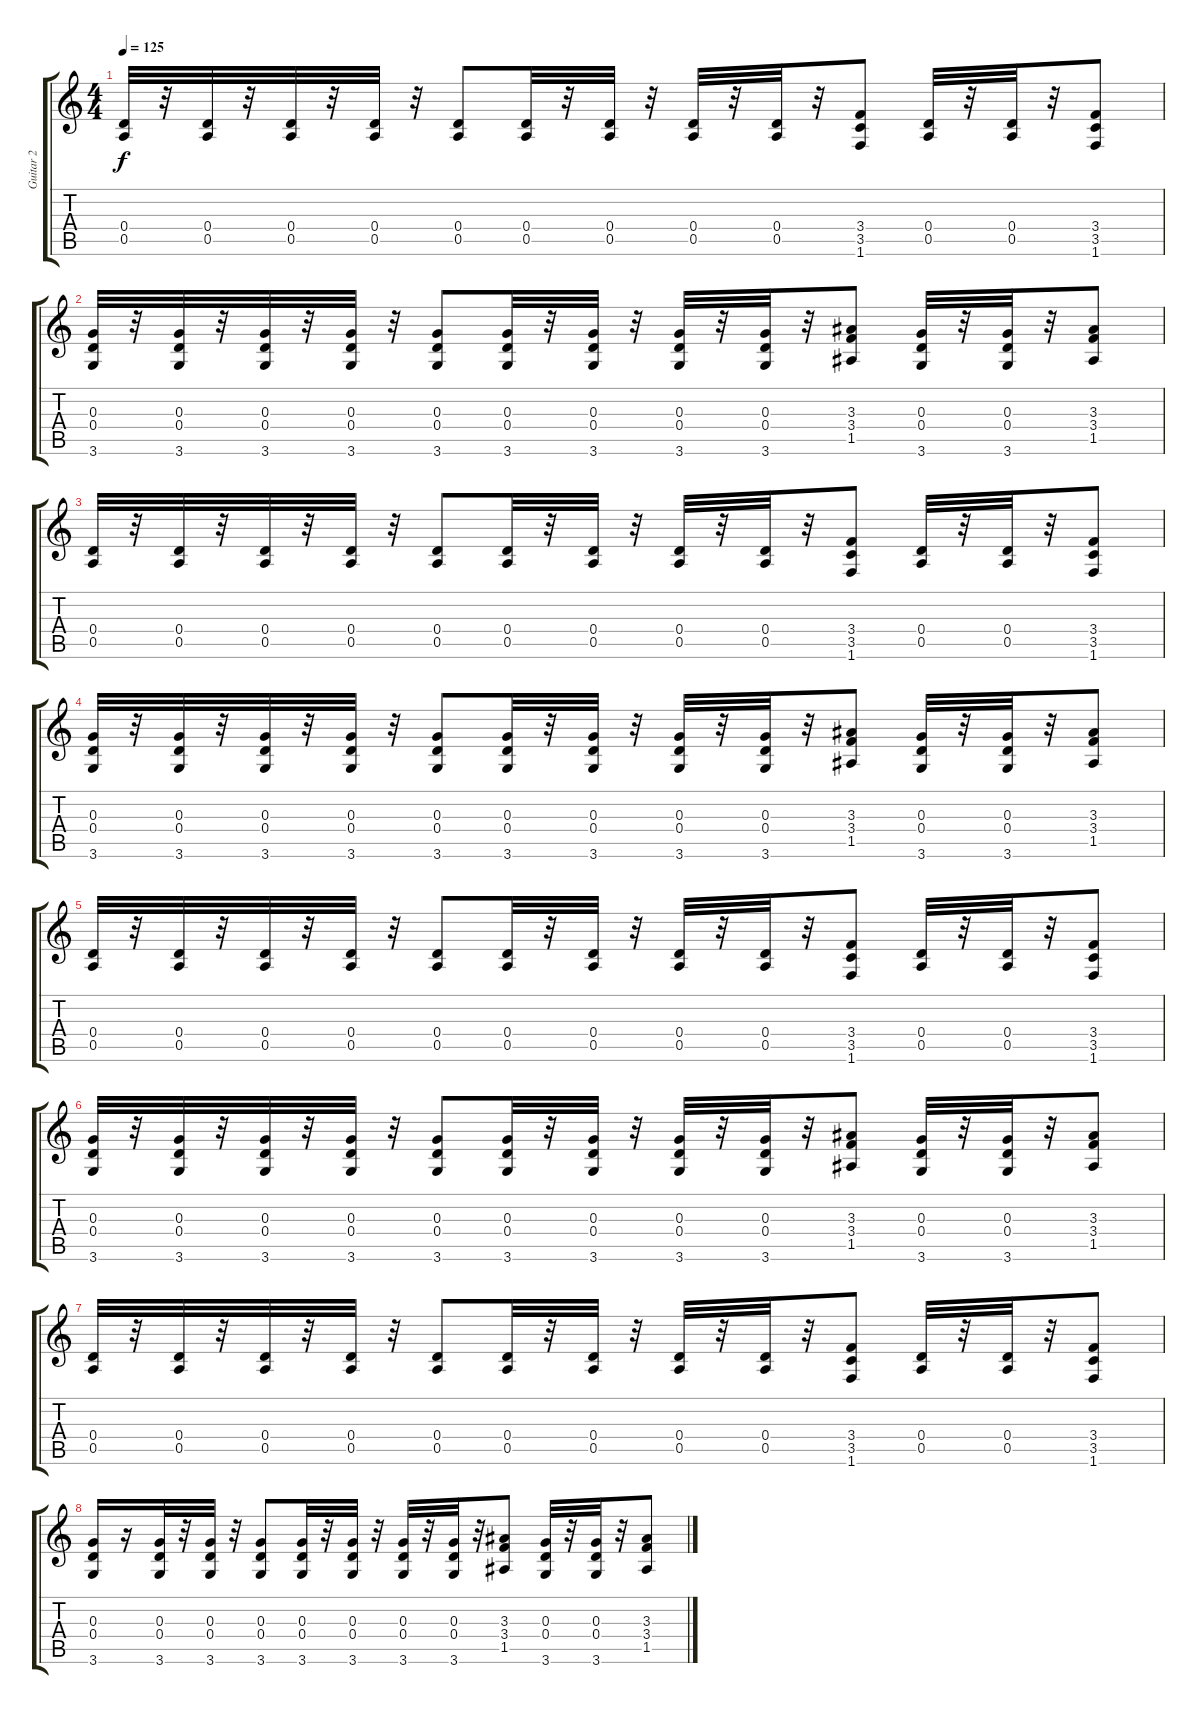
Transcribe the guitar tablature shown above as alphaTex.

\track ("Guitar 2" "Guitar 2") {instrument distortionguitar}
\staff {score tabs}
\tuning (E4 B3 G3 D3 A2 E2) {hide}
\ts (4 4)
\tempo 125
\clef g2
\ks c
(0.4 0.5).32{dy f} r.32 (0.4 0.5).32 r.32 (0.4 0.5).32 r.32 (0.4 0.5).32 r.32 (0.4 0.5).8 (0.4 0.5).32 r.32 (0.4 0.5).32 r.32 (0.4 0.5).32 r.32 (0.4 0.5).32 r.32 (3.4 3.5 1.6).8 (0.4 0.5).32 r.32 (0.4 0.5).32 r.32 (3.4 3.5 1.6).8 |
(0.3 0.4 3.6).32 r.32 (0.3 0.4 3.6).32 r.32 (0.3 0.4 3.6).32 r.32 (0.3 0.4 3.6).32 r.32 (0.3 0.4 3.6).8 (0.3 0.4 3.6).32 r.32 (0.3 0.4 3.6).32 r.32 (0.3 0.4 3.6).32 r.32 (0.3 0.4 3.6).32 r.32 (3.3 3.4 1.5).8 (0.3 0.4 3.6).32 r.32 (0.3 0.4 3.6).32 r.32 (3.3 3.4 1.5).8 |
(0.4 0.5).32 r.32 (0.4 0.5).32 r.32 (0.4 0.5).32 r.32 (0.4 0.5).32 r.32 (0.4 0.5).8 (0.4 0.5).32 r.32 (0.4 0.5).32 r.32 (0.4 0.5).32 r.32 (0.4 0.5).32 r.32 (3.4 3.5 1.6).8 (0.4 0.5).32 r.32 (0.4 0.5).32 r.32 (3.4 3.5 1.6).8 |
(0.3 0.4 3.6).32 r.32 (0.3 0.4 3.6).32 r.32 (0.3 0.4 3.6).32 r.32 (0.3 0.4 3.6).32 r.32 (0.3 0.4 3.6).8 (0.3 0.4 3.6).32 r.32 (0.3 0.4 3.6).32 r.32 (0.3 0.4 3.6).32 r.32 (0.3 0.4 3.6).32 r.32 (3.3 3.4 1.5).8 (0.3 0.4 3.6).32 r.32 (0.3 0.4 3.6).32 r.32 (3.3 3.4 1.5).8 |
(0.4 0.5).32 r.32 (0.4 0.5).32 r.32 (0.4 0.5).32 r.32 (0.4 0.5).32 r.32 (0.4 0.5).8 (0.4 0.5).32 r.32 (0.4 0.5).32 r.32 (0.4 0.5).32 r.32 (0.4 0.5).32 r.32 (3.4 3.5 1.6).8 (0.4 0.5).32 r.32 (0.4 0.5).32 r.32 (3.4 3.5 1.6).8 |
(0.3 0.4 3.6).32 r.32 (0.3 0.4 3.6).32 r.32 (0.3 0.4 3.6).32 r.32 (0.3 0.4 3.6).32 r.32 (0.3 0.4 3.6).8 (0.3 0.4 3.6).32 r.32 (0.3 0.4 3.6).32 r.32 (0.3 0.4 3.6).32 r.32 (0.3 0.4 3.6).32 r.32 (3.3 3.4 1.5).8 (0.3 0.4 3.6).32 r.32 (0.3 0.4 3.6).32 r.32 (3.3 3.4 1.5).8 |
(0.4 0.5).32 r.32 (0.4 0.5).32 r.32 (0.4 0.5).32 r.32 (0.4 0.5).32 r.32 (0.4 0.5).8 (0.4 0.5).32 r.32 (0.4 0.5).32 r.32 (0.4 0.5).32 r.32 (0.4 0.5).32 r.32 (3.4 3.5 1.6).8 (0.4 0.5).32 r.32 (0.4 0.5).32 r.32 (3.4 3.5 1.6).8 |
(0.3 0.4 3.6).16 r.16 (0.3 0.4 3.6).32 r.32 (0.3 0.4 3.6).32 r.32 (0.3 0.4 3.6).8 (0.3 0.4 3.6).32 r.32 (0.3 0.4 3.6).32 r.32 (0.3 0.4 3.6).32 r.32 (0.3 0.4 3.6).32 r.32 (3.3 3.4 1.5).8 (0.3 0.4 3.6).32 r.32 (0.3 0.4 3.6).32 r.32 (3.3 3.4 1.5).8
